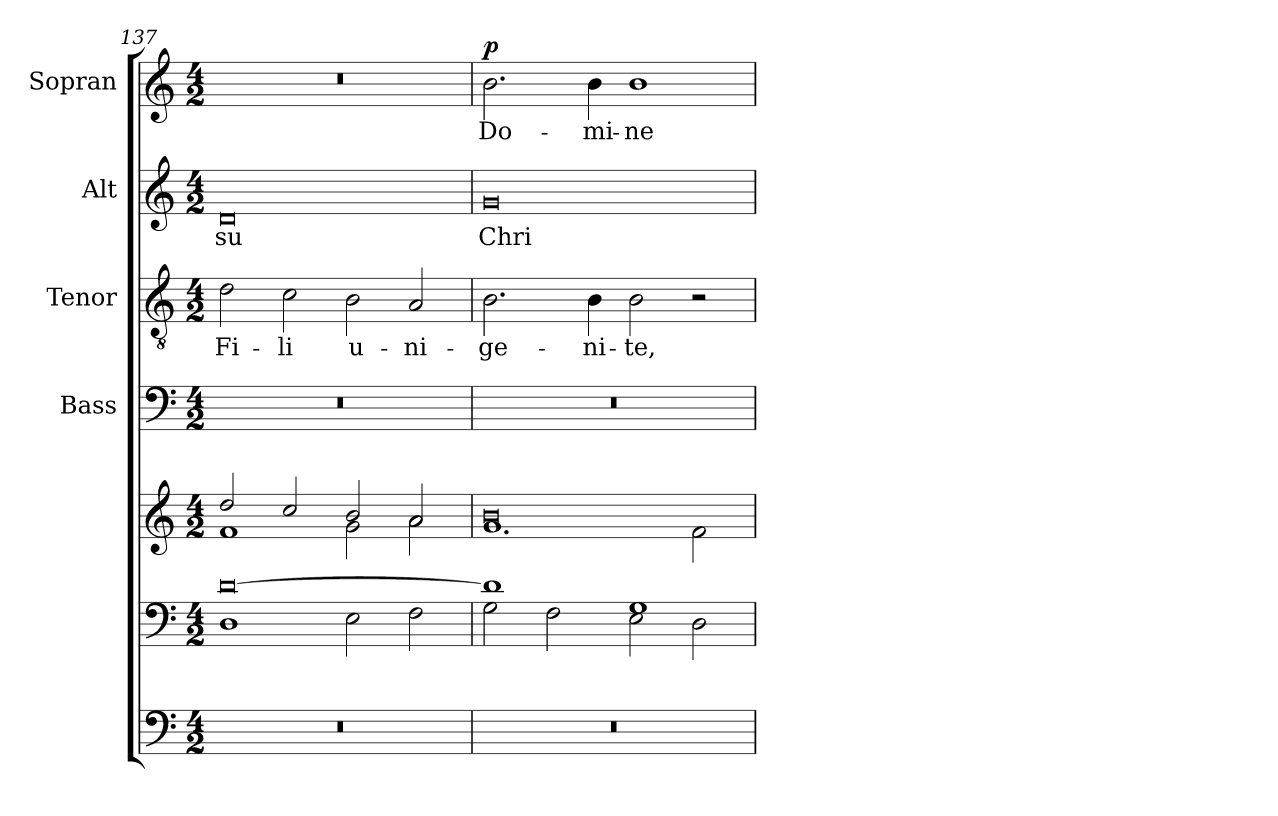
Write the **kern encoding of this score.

**kern	**kern	**kern	**kern	**kern	**text	**kern	**text	**kern	**text	**dynam
*part6	*part5	*part5	*part4	*part3	*part3	*part2	*part2	*part1	*part1	*part1
*staff7	*staff6	*staff5	*staff4	*staff3	*staff3	*staff2	*staff2	*staff1	*staff1	*staff1
*	*	*	*I"Bass	*I"Tenor	*	*I"Alt	*	*I"Sopran	*	*
*	*	*	*I'B.	*I'T.	*	*I'A.	*	*I'S.	*	*
*clefF4	*clefF4	*clefG2	*clefF4	*clefGv2	*	*clefG2	*	*clefG2	*	*
*k[]	*k[]	*k[]	*k[]	*k[]	*	*k[]	*	*k[]	*	*
*C:	*C:	*C:	*C:	*C:	*	*C:	*	*C:	*	*
*M4/2	*M4/2	*M4/2	*M4/2	*M4/2	*	*M4/2	*	*M4/2	*	*
=137	=137	=137	=137	=137	=137	=137	=137	=137	=137	=137
*	*^	*^	*	*	*	*	*	*	*	*
!	!	!	!	!	!	!	!LO:LY:b	!	!LO:LY:b	!	!	!
0r	[>0d	1D	2dd/	1f	0r	2d\	Fi-	0d	-su	0r	.	.
!	!	!	!	!	!	!	!LO:LY:b	!	!	!	!	!
.	.	.	2cc/	.	.	2c\	-li	.	.	.	.	.
!	!	!	!	!	!	!	!LO:LY:b	!	!	!	!	!
.	.	2E\	2b/	2g\	.	2B\	u-	.	.	.	.	.
!	!	!	!	!	!	!	!LO:LY:b	!	!	!	!	!
.	.	2F\	2a/	2a\	.	2A/	-ni-	.	.	.	.	.
=138	=138	=138	=138	=138	=138	=138	=138	=138	=138	=138	=138	=138
!	!	!	!	!	!	!	!LO:LY:b	!	!LO:LY:b	!	!LO:LY:b	!LO:DY:a
0r	1d]	2G\	0b	1.g	0r	2.B\	-ge-	0g	Chri-	2.b\	Do-	p
.	.	2F\	.	.	.	.	.	.	.	.	.	.
!	!	!	!	!	!	!	!LO:LY:b	!	!	!	!LO:LY:b	!
.	.	.	.	.	.	4B\	-ni-	.	.	4b\	-mi-	.
!	!	!	!	!	!	!	!LO:LY:b	!	!	!	!LO:LY:b	!
.	1G	2E\	.	.	.	2B\	-te,	.	.	1b	-ne	.
.	.	2D\	.	2f\	.	2r	.	.	.	.	.	.
*	*v	*v	*	*	*	*	*	*	*	*	*	*
*	*	*v	*v	*	*	*	*	*	*	*	*
=	=	=	=	=	=	=	=	=	=	=
*-	*-	*-	*-	*-	*-	*-	*-	*-	*-	*-
